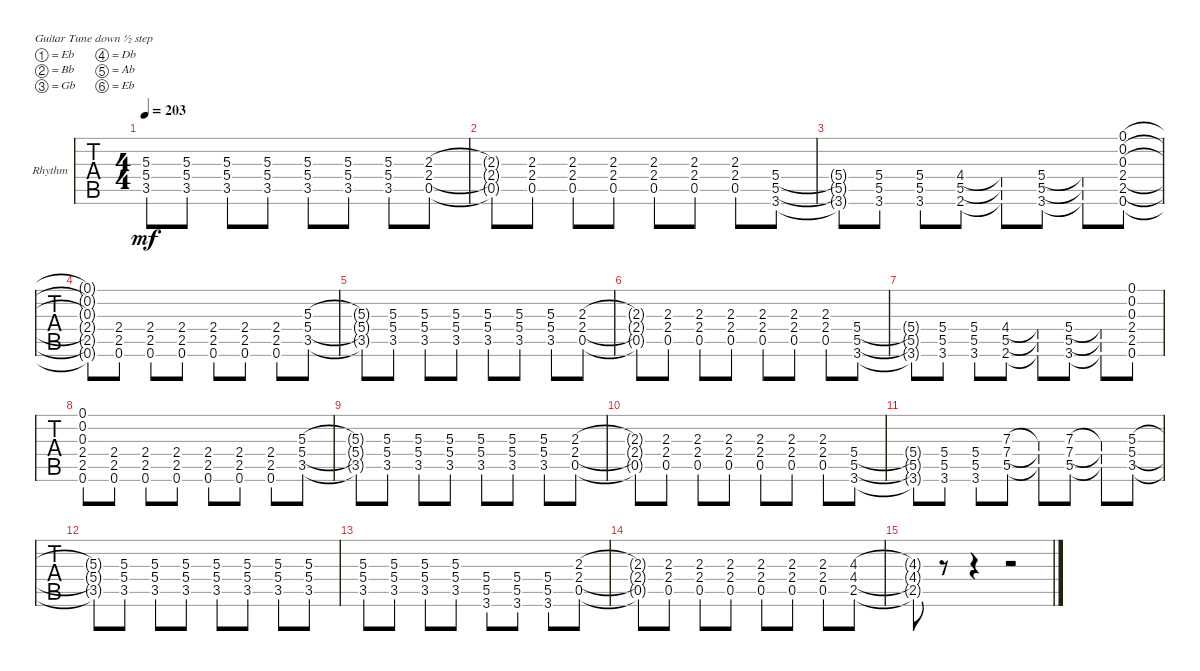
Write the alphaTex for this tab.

\defaultSystemsLayout 4
\bracketExtendMode groupsimilarinstruments
\firstSystemTrackNameOrientation horizontal
\otherSystemsTrackNameOrientation horizontal
\track ("Tim McIlrath - Guitar One" "Rhythm") {instrument distortionguitar}
\staff {tabs}
\tuning (Eb4 Bb3 Gb3 Db3 Ab2 Eb2)
\ts (4 4)
\tempo 203
\clef g2
\ks c
(3.5{t} 5.3{t} 5.4{t}).8{dy mf} (3.5 5.4 5.3).8 (3.5 5.4 5.3).8 (3.5 5.4 5.3).8 (3.5 5.4 5.3).8 (3.5 5.3 5.4).8 (5.3 5.4 3.5).8 (0.5 2.3 2.4).8 |
(0.5{t} 2.4{t} 2.3{t}).8 (0.5 2.3 2.4).8 (0.5 2.4 2.3).8 (0.5 2.3 2.4).8 (0.5 2.4 2.3).8 (0.5 2.3 2.4).8 (0.5 2.4 2.3).8 (3.6 5.4 5.5).8 |
(3.6{t} 5.5{t} 5.4{t}).8 (3.6 5.4 5.5).8 (3.6 5.5 5.4).8 (2.6 4.4 5.5).8 (2.6{t} 5.5{t} 4.4{t}).8 (3.6 5.4 5.5).8 (3.6{t} 5.5{t} 5.4{t}).8 (0.6 2.5 2.4 0.3 0.2 0.1).8 |
(0.6{t} 2.5{t} 2.4{t} 0.3{t} 0.1{t} 0.2{t}).8 (0.6 2.5 2.4).8 (0.6 2.4 2.5).8 (0.6 2.5 2.4).8 (0.6 2.4 2.5).8 (0.6 2.5 2.4).8 (0.6 2.5 2.4).8 (3.5 5.4 5.3).8 |
(3.5{t} 5.3{t} 5.4{t}).8 (3.5 5.4 5.3).8 (3.5 5.4 5.3).8 (3.5 5.4 5.3).8 (3.5 5.4 5.3).8 (3.5 5.3 5.4).8 (5.3 5.4 3.5).8 (0.5 2.3 2.4).8 |
(0.5{t} 2.4{t} 2.3{t}).8 (0.5 2.3 2.4).8 (0.5 2.4 2.3).8 (0.5 2.3 2.4).8 (0.5 2.4 2.3).8 (0.5 2.3 2.4).8 (0.5 2.4 2.3).8 (3.6 5.4 5.5).8 |
(3.6{t} 5.5{t} 5.4{t}).8 (3.6 5.4 5.5).8 (3.6 5.5 5.4).8 (2.6 4.4 5.5).8 (2.6{t} 5.5{t} 4.4{t}).8 (3.6 5.4 5.5).8 (3.6{t} 5.5{t} 5.4{t}).8 (0.6 2.5 2.4 0.3 0.2 0.1).8 |
(0.6 2.5 2.4 0.3 0.1 0.2).8 (0.6 2.5 2.4).8 (0.6 2.4 2.5).8 (0.6 2.5 2.4).8 (0.6 2.4 2.5).8 (0.6 2.5 2.4).8 (0.6 2.5 2.4).8 (3.5 5.4 5.3).8 |
(3.5{t} 5.3{t} 5.4{t}).8 (3.5 5.4 5.3).8 (3.5 5.4 5.3).8 (3.5 5.4 5.3).8 (3.5 5.4 5.3).8 (3.5 5.3 5.4).8 (5.3 5.4 3.5).8 (0.5 2.3 2.4).8 |
(0.5{t} 2.4{t} 2.3{t}).8 (0.5 2.3 2.4).8 (0.5 2.4 2.3).8 (0.5 2.3 2.4).8 (0.5 2.4 2.3).8 (0.5 2.3 2.4).8 (0.5 2.4 2.3).8 (3.6 5.4 5.5).8 |
(3.6{t} 5.5{t} 5.4{t}).8 (3.6 5.4 5.5).8 (3.6 5.5 5.4).8 (7.4 5.5 7.3).8 (5.5{t} 7.4{t} 7.3{t}).8 (7.4 5.5 7.3).8 (5.5{t} 7.4{t} 7.3{t}).8 (3.5 5.4 5.3).8 |
(5.3{t} 5.4{t} 3.5{t}).8 (3.5 5.4 5.3).8 (3.5 5.4 5.3).8 (3.5 5.4 5.3).8 (3.5 5.4 5.3).8 (3.5 5.4 5.3).8 (3.5 5.4 5.3).8 (3.5 5.4 5.3).8 |
(3.5 5.4 5.3).8 (3.5 5.4 5.3).8 (3.5 5.3 5.4).8 (3.5 5.4 5.3).8 (3.6 5.5 5.4).8 (3.6 5.4 5.5).8 (3.6 5.5 5.4).8 (0.5 2.4 2.3).8 |
(0.5{t} 2.3{t} 2.4{t}).8 (0.5 2.3 2.4).8 (0.5 2.4 2.3).8 (0.5 2.3 2.4).8 (0.5 2.4 2.3).8 (0.5 2.3 2.4).8 (0.5 2.4 2.3).8 (2.5 4.4 4.3).8 |
(2.5{t} 4.3{t} 4.4{t}).8 r.8 r.4 r.2
